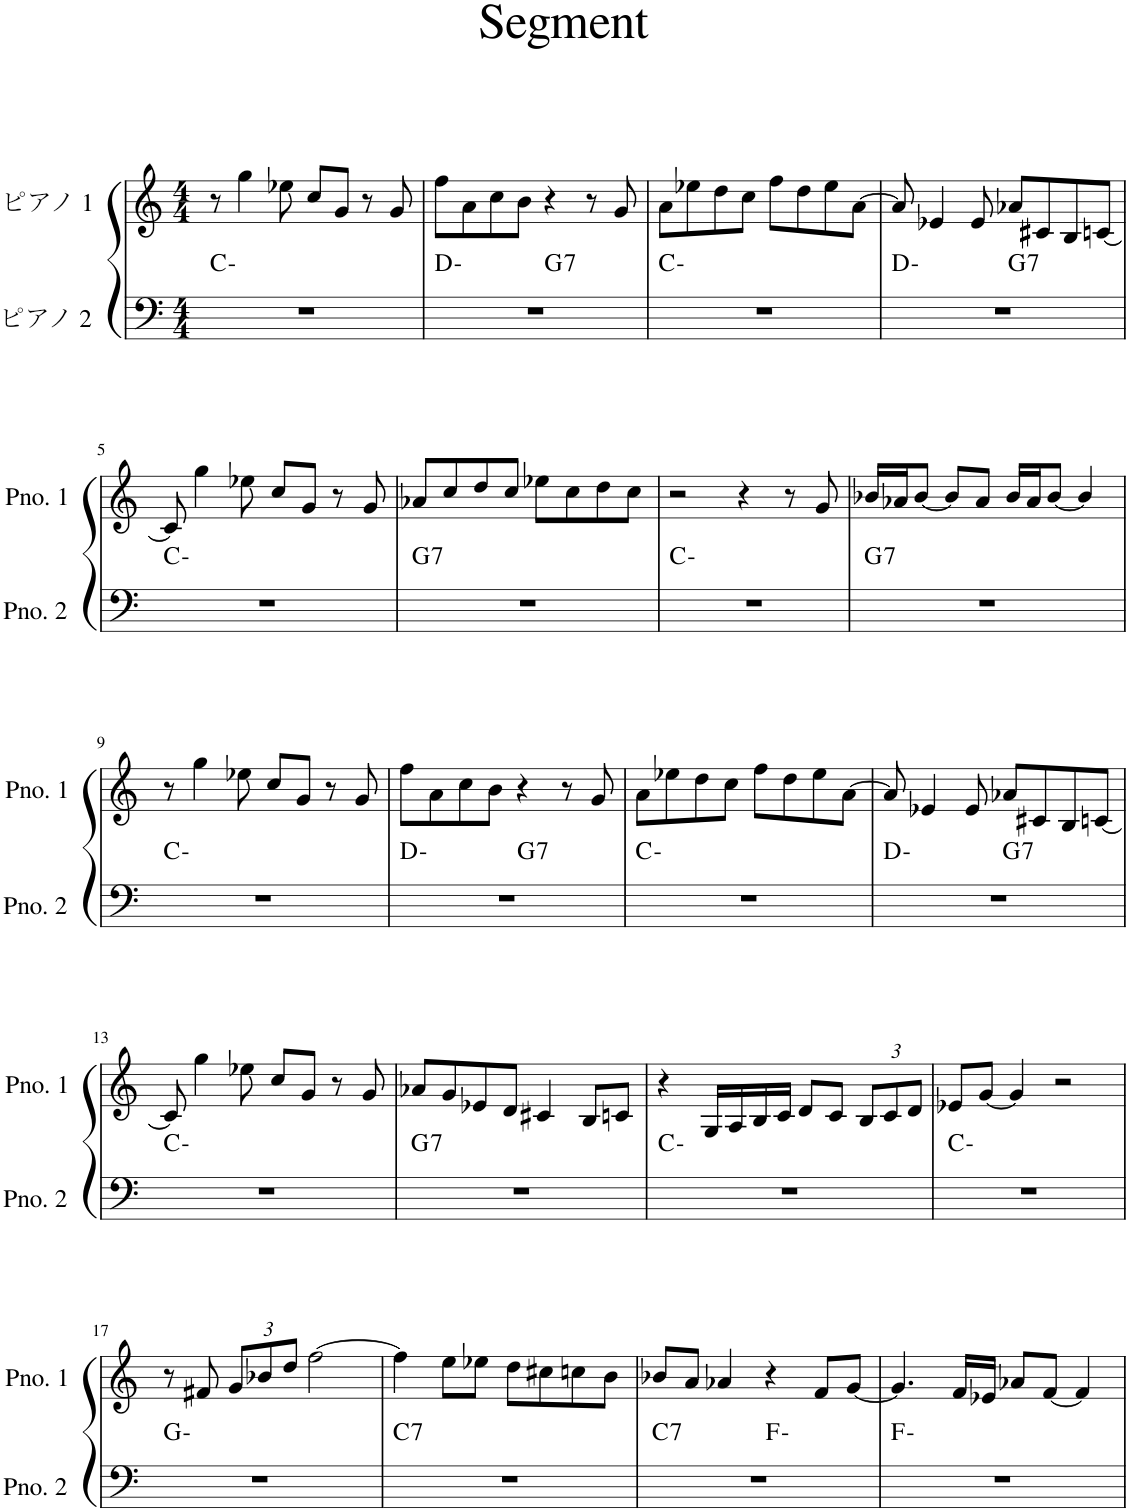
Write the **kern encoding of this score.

**kern	**harte	**kern
*part2	*part2	*part1
*staff2	*	*staff1
*I"ピアノ 2	*	*I"ピアノ 1
*clefF4	*	*clefG2
*k[]	*	*k[]
*M4/4	*	*M4/4
=1	=1	=1
1r	C:min	8r
.	.	4gg\
.	.	8ee-X\
.	.	8cc/L
.	.	8g/J
.	.	8r
.	.	8g/
=2	=2	=2
*^	*	*
1r	2ryy	D:min	8ff\L
.	.	.	8a\
.	.	.	8cc\
.	.	.	8b\J
!	!	!LO:H:kt=7	!
.	2ryy	G:7	4r
.	.	.	8r
.	.	.	8g/
*v	*v	*	*
=3	=3	=3
1r	C:min	8a\L
.	.	8ee-X\
.	.	8dd\
.	.	8cc\J
.	.	8ff\L
.	.	8dd\
.	.	8ee-\
.	.	[8a\J
=4	=4	=4
*^	*	*
1r	2ryy	D:min	8a/]
.	.	.	4e-X/
.	.	.	8e-/
!	!	!LO:H:kt=7	!
.	2ryy	G:7	8a-X/L
.	.	.	8c#X/
.	.	.	8B/
.	.	.	[8cn/J
*v	*v	*	*
!!LO:LB:g=z
=5	=5	=5
1r	C:min	8c/]
.	.	4gg\
.	.	8ee-X\
.	.	8cc/L
.	.	8g/J
.	.	8r
.	.	8g/
=6	=6	=6
!	!LO:H:kt=7	!
1r	G:7	8a-X/L
.	.	8cc/
.	.	8dd/
.	.	8cc/J
.	.	8ee-X\L
.	.	8cc\
.	.	8dd\
.	.	8cc\J
=7	=7	=7
1r	C:min	2r
.	.	4r
.	.	8r
.	.	8g/
=8	=8	=8
!	!LO:H:kt=7	!
1r	G:7	16b-X/LL
.	.	16a-X/J
.	.	[8b-/J
.	.	8b-/L]
.	.	8a-/J
.	.	16b-/LL
.	.	16a-/J
.	.	[8b-/J
.	.	4b-/]
!!LO:LB:g=z
=9	=9	=9
1r	C:min	8r
.	.	4gg\
.	.	8ee-X\
.	.	8cc/L
.	.	8g/J
.	.	8r
.	.	8g/
=10	=10	=10
*^	*	*
1r	2ryy	D:min	8ff\L
.	.	.	8a\
.	.	.	8cc\
.	.	.	8b\J
!	!	!LO:H:kt=7	!
.	2ryy	G:7	4r
.	.	.	8r
.	.	.	8g/
*v	*v	*	*
=11	=11	=11
1r	C:min	8a\L
.	.	8ee-X\
.	.	8dd\
.	.	8cc\J
.	.	8ff\L
.	.	8dd\
.	.	8ee-\
.	.	[8a\J
=12	=12	=12
*^	*	*
1r	2ryy	D:min	8a/]
.	.	.	4e-X/
.	.	.	8e-/
!	!	!LO:H:kt=7	!
.	2ryy	G:7	8a-X/L
.	.	.	8c#X/
.	.	.	8B/
.	.	.	[8cn/J
*v	*v	*	*
!!LO:LB:g=z
=13	=13	=13
1r	C:min	8c/]
.	.	4gg\
.	.	8ee-X\
.	.	8cc/L
.	.	8g/J
.	.	8r
.	.	8g/
=14	=14	=14
!	!LO:H:kt=7	!
1r	G:7	8a-X/L
.	.	8g/
.	.	8e-X/
.	.	8d/J
.	.	4c#X/
.	.	8B/L
.	.	8cn/J
=15	=15	=15
1r	C:min	4r
.	.	16G/LL
.	.	16A/
.	.	16B/
.	.	16c/JJ
.	.	8d/L
.	.	8c/J
*	*	*Xbrackettup
.	.	12B/L
.	.	12c/
.	.	12d/J
=16	=16	=16
1r	C:min	8e-X/L
.	.	[8g/J
.	.	4g/]
.	.	2r
!!LO:LB:g=z
=17	=17	=17
1r	G:min	8r
.	.	8f#X/
.	.	12g/L
.	.	12b-X/
.	.	12dd/J
.	.	[2ff\
=18	=18	=18
!	!LO:H:kt=7	!
1r	C:7	4ff\]
.	.	8ee\L
.	.	8ee-X\J
.	.	8dd\L
.	.	8cc#X\
.	.	8ccn\
.	.	8b\J
=19	=19	=19
!	!LO:H:kt=7	!
*^	*	*
1r	2ryy	C:7	8b-X/L
.	.	.	8a/J
.	.	.	4a-X/
.	2ryy	F:min	4r
.	.	.	8f/L
.	.	.	[8g/J
*v	*v	*	*
=20	=20	=20
1r	F:min	4.g/]
.	.	16f/LL
.	.	16e-X/JJ
.	.	8a-X/L
.	.	[8f/J
.	.	4f/]
=	=	=
*-	*-	*-
